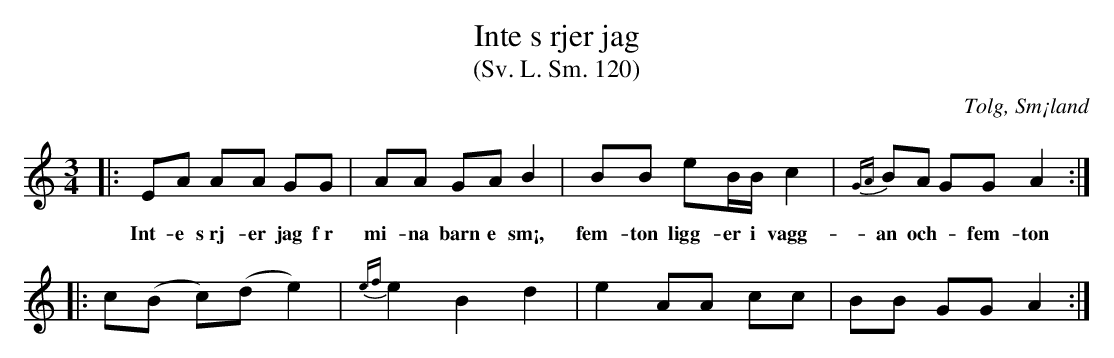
X:1
T:Inte s rjer jag
T:(Sv. L. Sm. 120)
O:Tolg, Sm¡land
M:3/4
L:1/8
K:Am
|:EA AA GG|AA GA B2|BB eB/B/ c2|{GA}BA GG A2:|
w:Int-e s rj-er jag f r mi-na barn e sm¡, fem-ton ligg-er i vagg-an och - fem-ton var jag g¡r.
|:c(B c)(d e2)|{ef}e2 B2 d2|e2 AA cc|BB GG A2:|
